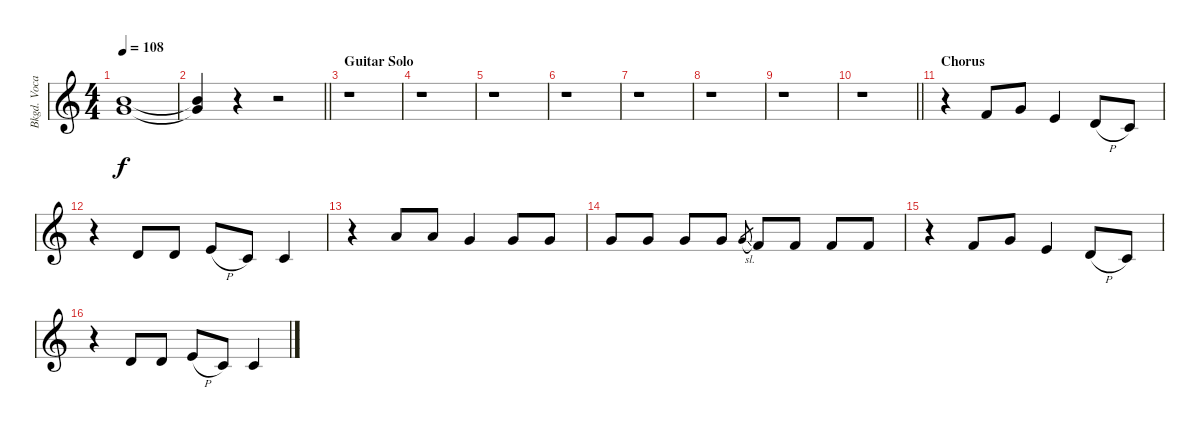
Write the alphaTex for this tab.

\track ("Bkgd. Vocal" "Bkgd. Voca") {instrument lead6voice}
\staff {score}
\tuning (E4 B3 G3 D3 A2 E2) {hide}
\ts (4 4)
\tempo 108
\clef g2
\ks c
(7.1 8.2{t}).1{dy f} |
\barLineRight lightlight
(7.1{t} 8.2{t}).4 r.4 r.2 |
\section ("" "Guitar Solo")
r.1 |
r.1 |
r.1 |
r.1 |
r.1 |
r.1 |
r.1 |
\barLineRight lightlight
r.1 |
\section ("" "Chorus")
r.4 6.2.8 8.2.8 5.2.4 3.2{h}.8 1.2.8 |
r.4 3.2.8 3.2.8 5.2{h}.8 1.2.8 1.2.4 |
r.4{beam merge} 5.1.8 5.1.8 3.1.4 3.1.8 3.1.8 |
3.1.8 3.1.8 3.1.8 3.1.8 3.1{sl}.8{gr} 1.1.8 1.1.8 1.1.8 1.1.8 |
r.4 6.2.8 8.2.8 5.2.4 3.2{h}.8 1.2.8 |
r.4 3.2.8 3.2.8 5.2{h}.8 1.2.8 1.2.4
